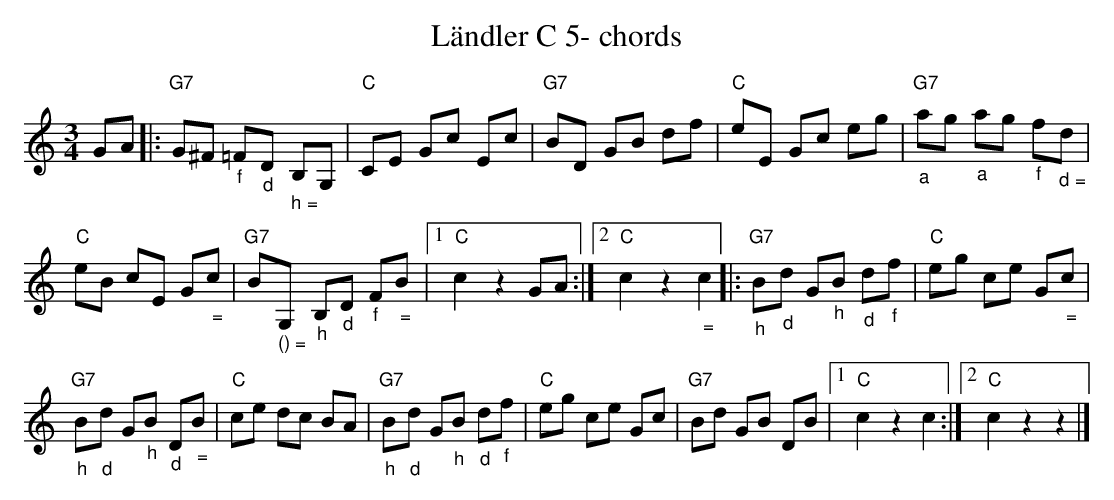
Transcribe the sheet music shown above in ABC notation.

X:1
T:L\"andler C 5- chords
M:3/4
L:1/8
K:Cmaj%%MIDI gchordon
GA |: "G7"G^F "_f"=F"_d"D "_ h ="B,G, | "C"CE Gc Ec | "G7"BD GB df | "C"eE Gc eg | "G7""_a"ag "_a"ag "_f"f"_ d ="d |
"C"eB cE G"_ ="c | "G7"B"_ () ="G, "_h"B,"_d"D "_f"F"_ ="B |1 "C"c2z2GA :|2 "C"c2z2"_ ="c2 |: "G7""_h"B"_d"d G"_h"B "_d"d"_f"f | "C"eg ce G"_ ="c |
"G7""_h"B"_d"d G"_h"B "_d"D"_ ="B | "C"ce dc BA | "G7""_h"B"_d"d G"_h"B "_d"d"_f"f | "C"eg ce Gc | "G7"Bd GB DB |1 "C"c2z2c2 :|2 "C"c2z2z2 |]
